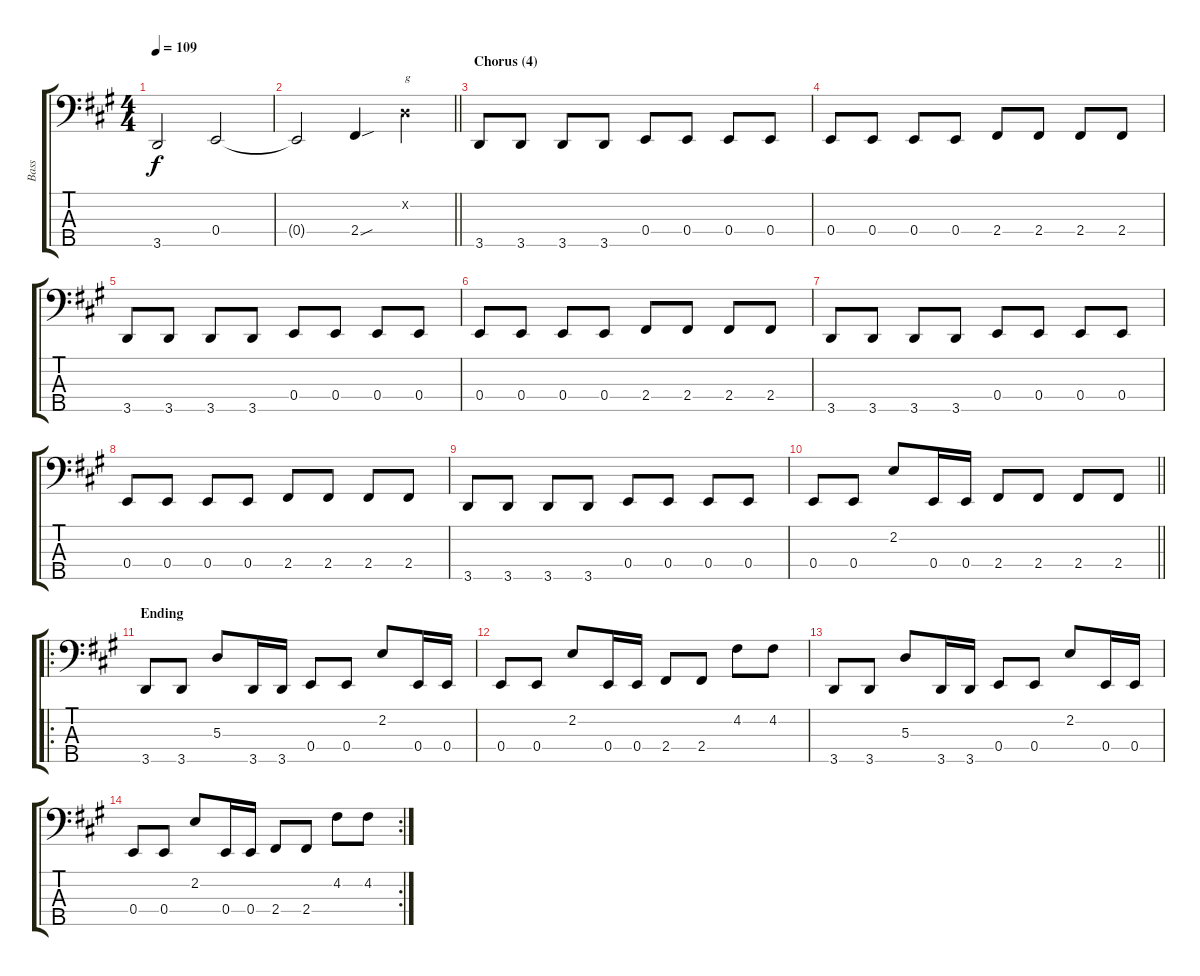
\track ("Bass" "Bass") {instrument electricbassfinger}
\staff {score tabs}
\tuning (G2 D2 A1 E1 B0) {hide}
\ts (4 4)
\tempo 109
\clef f4
\ks f#minor
3.5.2{dy f} 0.4.2 |
\barLineRight lightlight
0.4{t}.2 2.4{sou}.4 0.2{x}.4{txt "g"} |
\section ("" "Chorus (4)")
3.5.8 3.5.8 3.5.8 3.5.8 0.4.8 0.4.8 0.4.8 0.4.8 |
0.4.8 0.4.8 0.4.8 0.4.8 2.4.8 2.4.8 2.4.8 2.4.8 |
3.5.8 3.5.8 3.5.8 3.5.8 0.4.8 0.4.8 0.4.8 0.4.8 |
0.4.8 0.4.8 0.4.8 0.4.8 2.4.8 2.4.8 2.4.8 2.4.8 |
3.5.8 3.5.8 3.5.8 3.5.8 0.4.8 0.4.8 0.4.8 0.4.8 |
0.4.8 0.4.8 0.4.8 0.4.8 2.4.8 2.4.8 2.4.8 2.4.8 |
3.5.8 3.5.8 3.5.8 3.5.8 0.4.8 0.4.8 0.4.8 0.4.8 |
\barLineRight lightlight
0.4.8 0.4.8 2.2.8 0.4.16 0.4.16 2.4.8 2.4.8 2.4.8 2.4.8 |
\ro
\section ("" "Ending")
3.5.8 3.5.8 5.3.8 3.5.16 3.5.16 0.4.8 0.4.8 2.2.8 0.4.16 0.4.16 |
0.4.8 0.4.8 2.2.8 0.4.16 0.4.16 2.4.8 2.4.8 4.2.8 4.2.8 |
3.5.8 3.5.8 5.3.8 3.5.16 3.5.16 0.4.8 0.4.8 2.2.8 0.4.16 0.4.16 |
\rc 2
0.4.8 0.4.8 2.2.8 0.4.16 0.4.16 2.4.8 2.4.8 4.2.8 4.2.8
